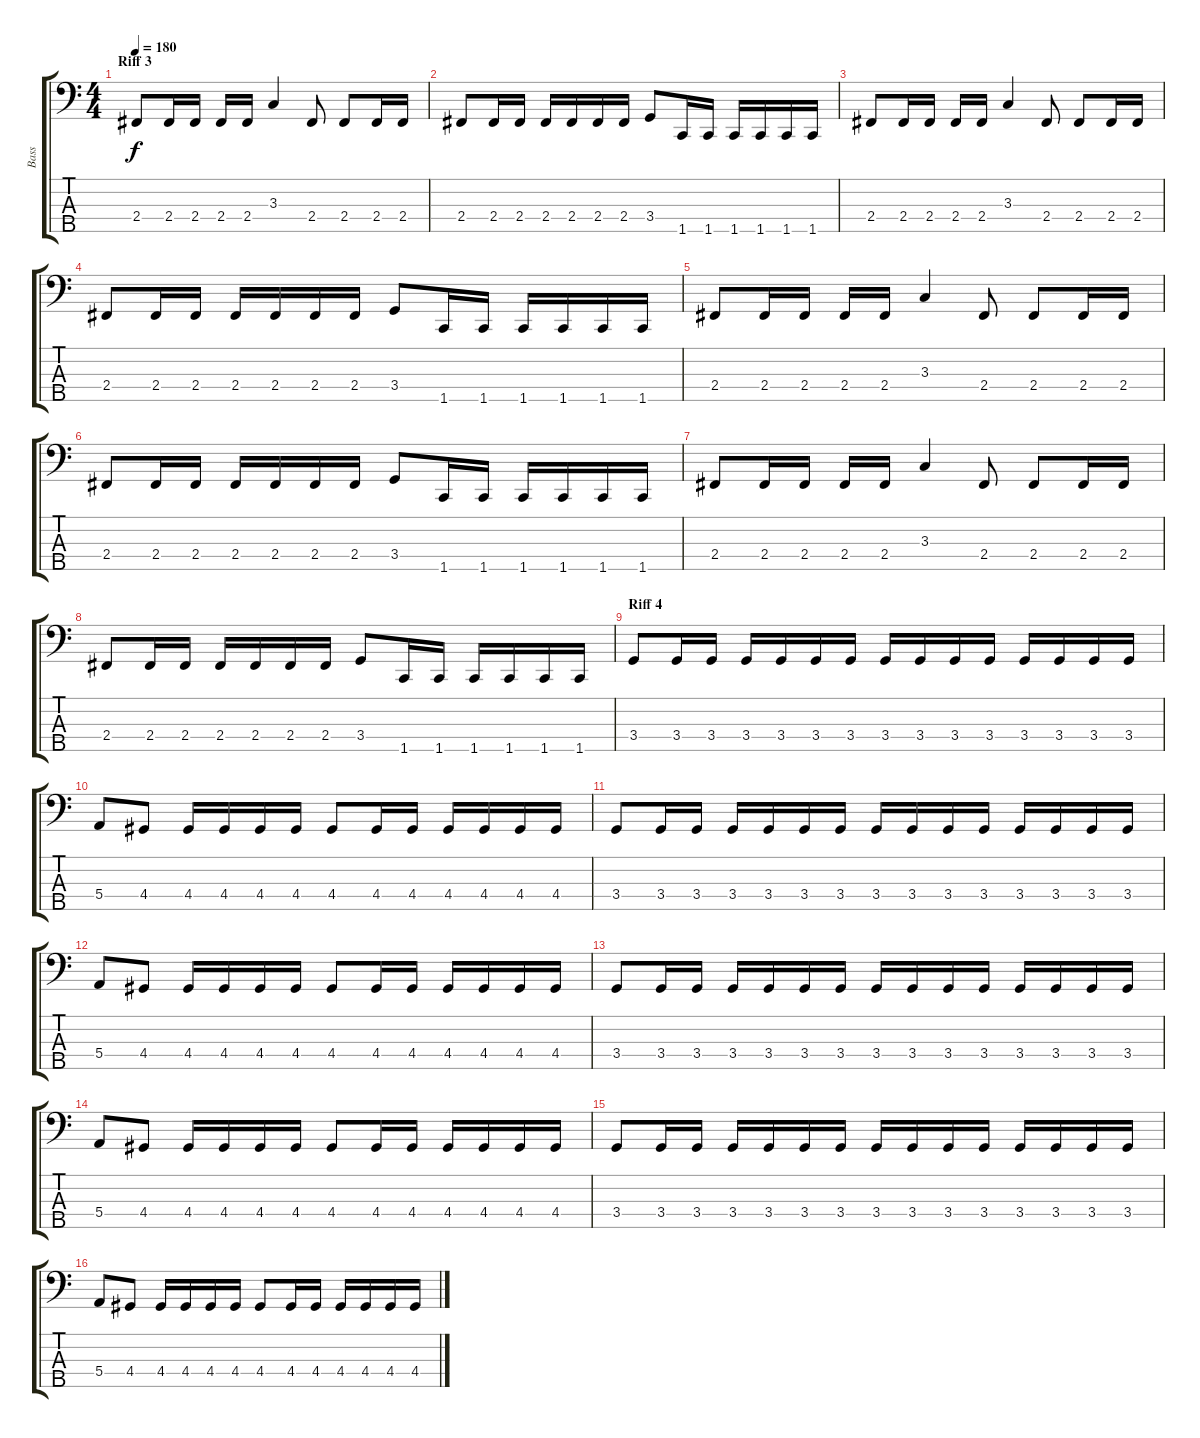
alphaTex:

\track ("Bass" "Bass") {instrument electricbassfinger}
\staff {score tabs}
\tuning (G2 D2 A1 E1 B0) {hide}
\ts (4 4)
\section ("" "Riff 3")
\tempo 180
\clef f4
\ks c
2.4.8{dy f} 2.4.16 2.4.16 2.4.16 2.4.16 3.3.4 2.4.8 2.4.8 2.4.16 2.4.16 |
2.4.8 2.4.16 2.4.16 2.4.16 2.4.16 2.4.16 2.4.16 3.4.8 1.5.16 1.5.16 1.5.16 1.5.16 1.5.16 1.5.16 |
2.4.8 2.4.16 2.4.16 2.4.16 2.4.16 3.3.4 2.4.8 2.4.8 2.4.16 2.4.16 |
2.4.8 2.4.16 2.4.16 2.4.16 2.4.16 2.4.16 2.4.16 3.4.8 1.5.16 1.5.16 1.5.16 1.5.16 1.5.16 1.5.16 |
2.4.8 2.4.16 2.4.16 2.4.16 2.4.16 3.3.4 2.4.8 2.4.8 2.4.16 2.4.16 |
2.4.8 2.4.16 2.4.16 2.4.16 2.4.16 2.4.16 2.4.16 3.4.8 1.5.16 1.5.16 1.5.16 1.5.16 1.5.16 1.5.16 |
2.4.8 2.4.16 2.4.16 2.4.16 2.4.16 3.3.4 2.4.8 2.4.8 2.4.16 2.4.16 |
2.4.8 2.4.16 2.4.16 2.4.16 2.4.16 2.4.16 2.4.16 3.4.8 1.5.16 1.5.16 1.5.16 1.5.16 1.5.16 1.5.16 |
\section ("" "Riff 4")
3.4.8 3.4.16 3.4.16 3.4.16 3.4.16 3.4.16 3.4.16 3.4.16 3.4.16 3.4.16 3.4.16 3.4.16 3.4.16 3.4.16 3.4.16 |
5.4.8 4.4.8 4.4.16 4.4.16 4.4.16 4.4.16 4.4.8 4.4.16 4.4.16 4.4.16 4.4.16 4.4.16 4.4.16 |
3.4.8 3.4.16 3.4.16 3.4.16 3.4.16 3.4.16 3.4.16 3.4.16 3.4.16 3.4.16 3.4.16 3.4.16 3.4.16 3.4.16 3.4.16 |
5.4.8 4.4.8 4.4.16 4.4.16 4.4.16 4.4.16 4.4.8 4.4.16 4.4.16 4.4.16 4.4.16 4.4.16 4.4.16 |
3.4.8 3.4.16 3.4.16 3.4.16 3.4.16 3.4.16 3.4.16 3.4.16 3.4.16 3.4.16 3.4.16 3.4.16 3.4.16 3.4.16 3.4.16 |
5.4.8 4.4.8 4.4.16 4.4.16 4.4.16 4.4.16 4.4.8 4.4.16 4.4.16 4.4.16 4.4.16 4.4.16 4.4.16 |
3.4.8 3.4.16 3.4.16 3.4.16 3.4.16 3.4.16 3.4.16 3.4.16 3.4.16 3.4.16 3.4.16 3.4.16 3.4.16 3.4.16 3.4.16 |
5.4.8 4.4.8 4.4.16 4.4.16 4.4.16 4.4.16 4.4.8 4.4.16 4.4.16 4.4.16 4.4.16 4.4.16 4.4.16
